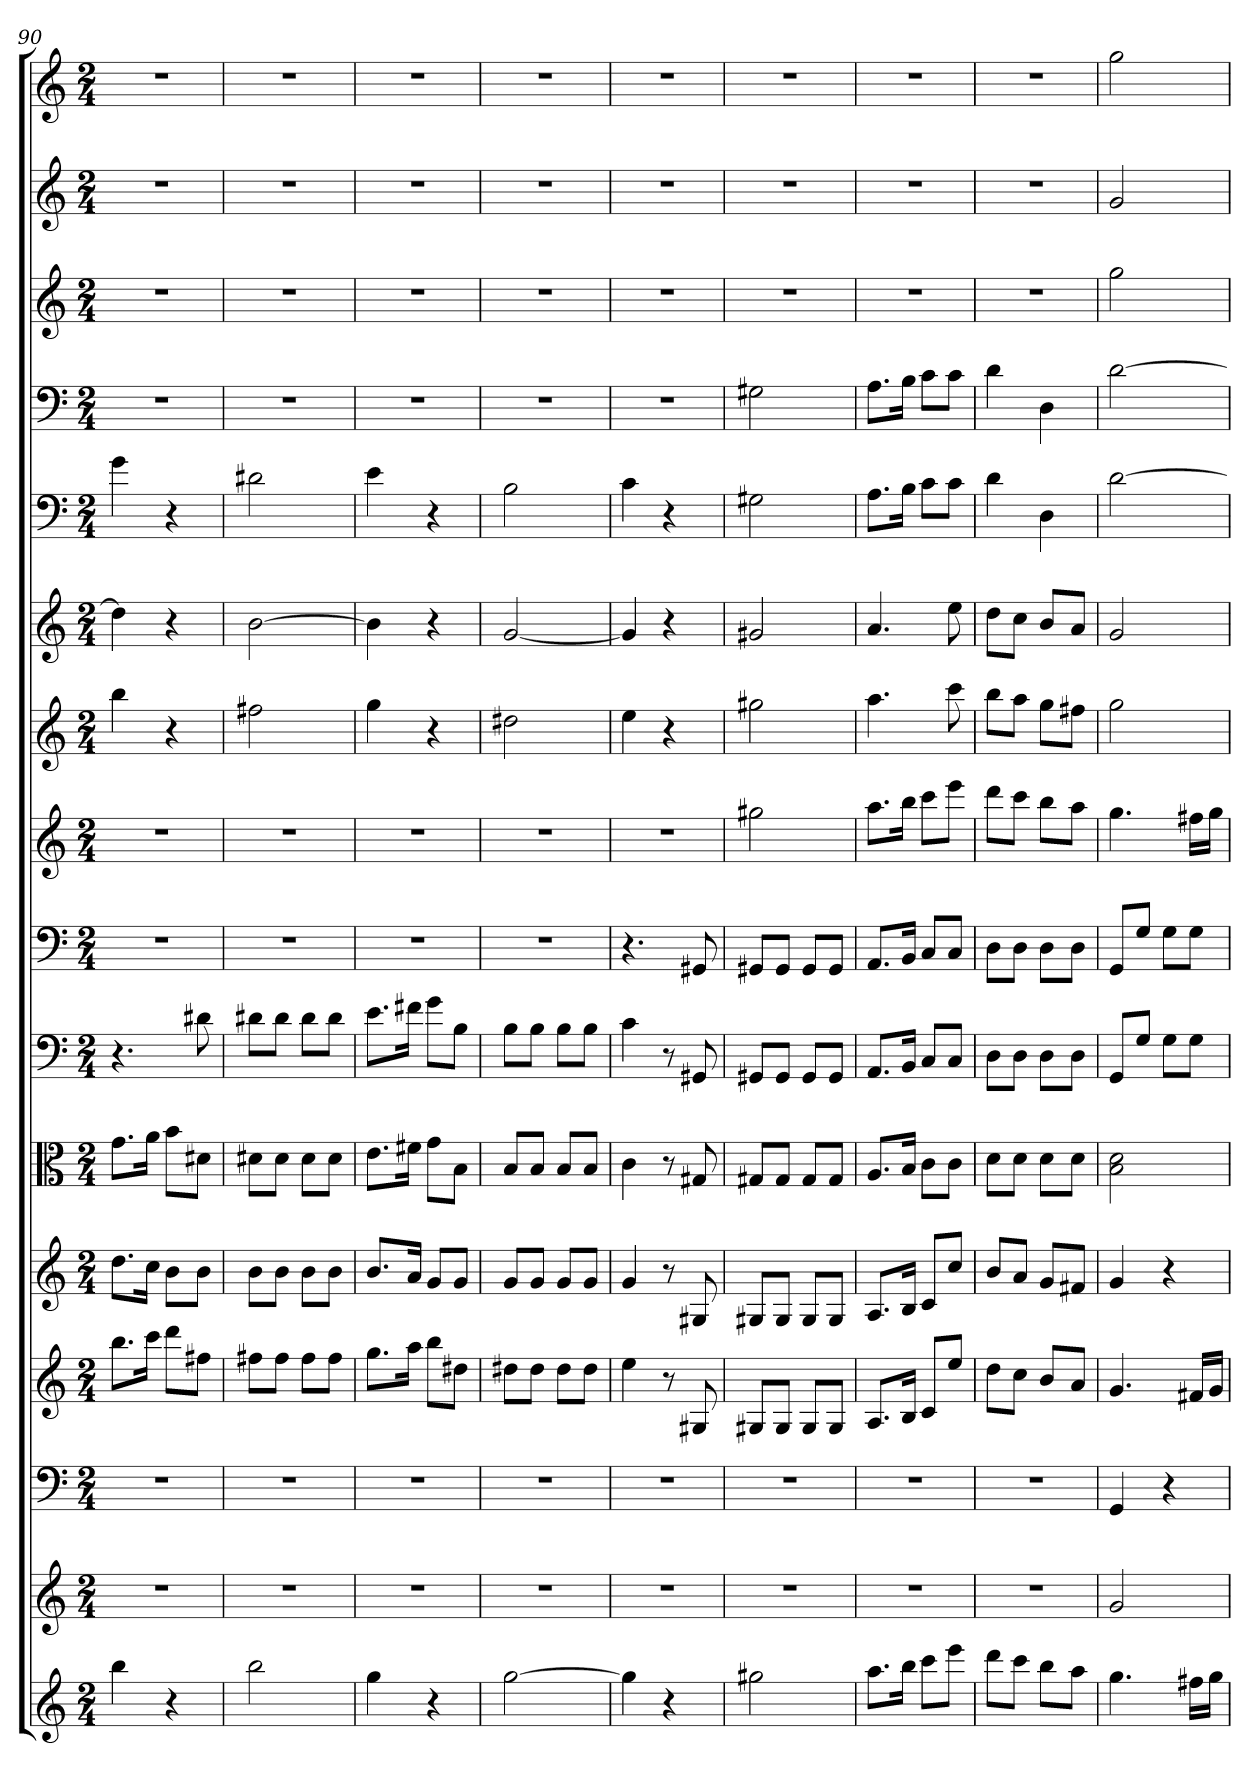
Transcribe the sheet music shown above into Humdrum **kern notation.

**kern	**kern	**kern	**kern	**kern	**kern	**kern	**kern	**kern	**kern	**kern	**kern	**kern	**kern	**kern	**kern
*part16	*part15	*part14	*part13	*part12	*part11	*part10	*part9	*part8	*part7	*part6	*part5	*part4	*part3	*part2	*part1
*staff16	*staff15	*staff14	*staff13	*staff12	*staff11	*staff10	*staff9	*staff8	*staff7	*staff6	*staff5	*staff4	*staff3	*staff2	*staff1
*	*	*clefF4	*	*	*clefC3	*clefF4	*clefF4	*	*	*	*clefF4	*clefF4	*	*	*
*k[]	*k[]	*k[]	*k[]	*k[]	*k[]	*k[]	*k[]	*k[]	*k[]	*k[]	*k[]	*k[]	*k[]	*k[]	*k[]
*C:	*C:	*C:	*C:	*C:	*C:	*C:	*C:	*C:	*C:	*C:	*C:	*C:	*C:	*C:	*C:
*M2/4	*M2/4	*M2/4	*M2/4	*M2/4	*M2/4	*M2/4	*M2/4	*M2/4	*M2/4	*M2/4	*M2/4	*M2/4	*M2/4	*M2/4	*M2/4
=90	=90	=90	=90	=90	=90	=90	=90	=90	=90	=90	=90	=90	=90	=90	=90
4bb	2r	2r	8.bbL	8.ddL	8.g\L	4.r	2r	2r	4bb	4dd]	4g	2r	2r	2r	2r
.	.	.	16cccJk	16ccJk	16a\Jk	.	.	.	.	.	.	.	.	.	.
4r	.	.	8dddL	8bL	8b\L	.	.	.	4r	4r	4r	.	.	.	.
.	.	.	8ff#XJ	8bJ	8d#X\J	8d#X	.	.	.	.	.	.	.	.	.
=91	=91	=91	=91	=91	=91	=91	=91	=91	=91	=91	=91	=91	=91	=91	=91
2bb	2r	2r	8ff#XL	8bL	8d#X\L	8d#X\L	2r	2r	2ff#X	[2b	2d#X	2r	2r	2r	2r
.	.	.	8ff#J	8bJ	8d#\J	8d#\J	.	.	.	.	.	.	.	.	.
.	.	.	8ff#L	8bL	8d#\L	8d#\L	.	.	.	.	.	.	.	.	.
.	.	.	8ff#J	8bJ	8d#\J	8d#\J	.	.	.	.	.	.	.	.	.
=92	=92	=92	=92	=92	=92	=92	=92	=92	=92	=92	=92	=92	=92	=92	=92
4gg	2r	2r	8.ggL	8.bL	8.e\L	8.e\L	2r	2r	4gg	4b]	4e	2r	2r	2r	2r
.	.	.	16aaJk	16aJk	16f#X\Jk	16f#X\Jk	.	.	.	.	.	.	.	.	.
4r	.	.	8bbL	8gL	8g\L	8g\L	.	.	4r	4r	4r	.	.	.	.
.	.	.	8dd#XJ	8gJ	8B\J	8B\J	.	.	.	.	.	.	.	.	.
=93	=93	=93	=93	=93	=93	=93	=93	=93	=93	=93	=93	=93	=93	=93	=93
[2gg	2r	2r	8dd#XL	8gL	8B/L	8B\L	2r	2r	2dd#X	[2g	2B	2r	2r	2r	2r
.	.	.	8dd#J	8gJ	8B/J	8B\J	.	.	.	.	.	.	.	.	.
.	.	.	8dd#L	8gL	8B/L	8B\L	.	.	.	.	.	.	.	.	.
.	.	.	8dd#J	8gJ	8B/J	8B\J	.	.	.	.	.	.	.	.	.
=94	=94	=94	=94	=94	=94	=94	=94	=94	=94	=94	=94	=94	=94	=94	=94
4gg]	2r	2r	4ee	4g	4c	4c	4.r	2r	4ee	4g]	4c	2r	2r	2r	2r
4r	.	.	8r	8r	8r	8r	.	.	4r	4r	4r	.	.	.	.
.	.	.	8G#X	8G#X	8G#X	8GG#X	8GG#X	.	.	.	.	.	.	.	.
=95	=95	=95	=95	=95	=95	=95	=95	=95	=95	=95	=95	=95	=95	=95	=95
2gg#X	2r	2r	8G#XL	8G#XL	8G#X/L	8GG#X/L	8GG#X/L	2gg#X	2gg#X	2g#X	2G#X	2G#X	2r	2r	2r
.	.	.	8G#J	8G#J	8G#/J	8GG#/J	8GG#/J	.	.	.	.	.	.	.	.
.	.	.	8G#L	8G#L	8G#/L	8GG#/L	8GG#/L	.	.	.	.	.	.	.	.
.	.	.	8G#J	8G#J	8G#/J	8GG#/J	8GG#/J	.	.	.	.	.	.	.	.
=96	=96	=96	=96	=96	=96	=96	=96	=96	=96	=96	=96	=96	=96	=96	=96
8.aaL	2r	2r	8.AL	8.AL	8.A/L	8.AA/L	8.AA/L	8.aaL	4.aa	4.a	8.A\L	8.A\L	2r	2r	2r
16bbJk	.	.	16BJk	16BJk	16B/Jk	16BB/Jk	16BB/Jk	16bbJk	.	.	16B\Jk	16B\Jk	.	.	.
8cccL	.	.	8cL	8cL	8c\L	8C/L	8C/L	8cccL	.	.	8c\L	8c\L	.	.	.
8eeeJ	.	.	8eeJ	8ccJ	8c\J	8C/J	8C/J	8eeeJ	8ccc	8ee	8c\J	8c\J	.	.	.
=97	=97	=97	=97	=97	=97	=97	=97	=97	=97	=97	=97	=97	=97	=97	=97
8dddL	2r	2r	8ddL	8bL	8d\L	8D\L	8D\L	8dddL	8bbL	8ddL	4d	4d	2r	2r	2r
8cccJ	.	.	8ccJ	8aJ	8d\J	8D\J	8D\J	8cccJ	8aaJ	8ccJ	.	.	.	.	.
8bbL	.	.	8bL	8gL	8d\L	8D\L	8D\L	8bbL	8ggL	8bL	4D	4D	.	.	.
8aaJ	.	.	8aJ	8f#XJ	8d\J	8D\J	8D\J	8aaJ	8ff#XJ	8aJ	.	.	.	.	.
=98	=98	=98	=98	=98	=98	=98	=98	=98	=98	=98	=98	=98	=98	=98	=98
4.gg	2g	4GG	4.g	4g	2B 2d	8GG/L	8GG/L	4.gg	2gg	2g	[2d	[2d	2gg	2g	2gg
.	.	.	.	.	.	8G/J	8G/J	.	.	.	.	.	.	.	.
.	.	4r	.	4r	.	8G\L	8G\L	.	.	.	.	.	.	.	.
16ff#XLL	.	.	16f#XLL	.	.	8G\J	8G\J	16ff#XLL	.	.	.	.	.	.	.
16ggJJ	.	.	16gJJ	.	.	.	.	16ggJJ	.	.	.	.	.	.	.
=	=	=	=	=	=	=	=	=	=	=	=	=	=	=	=
*-	*-	*-	*-	*-	*-	*-	*-	*-	*-	*-	*-	*-	*-	*-	*-
